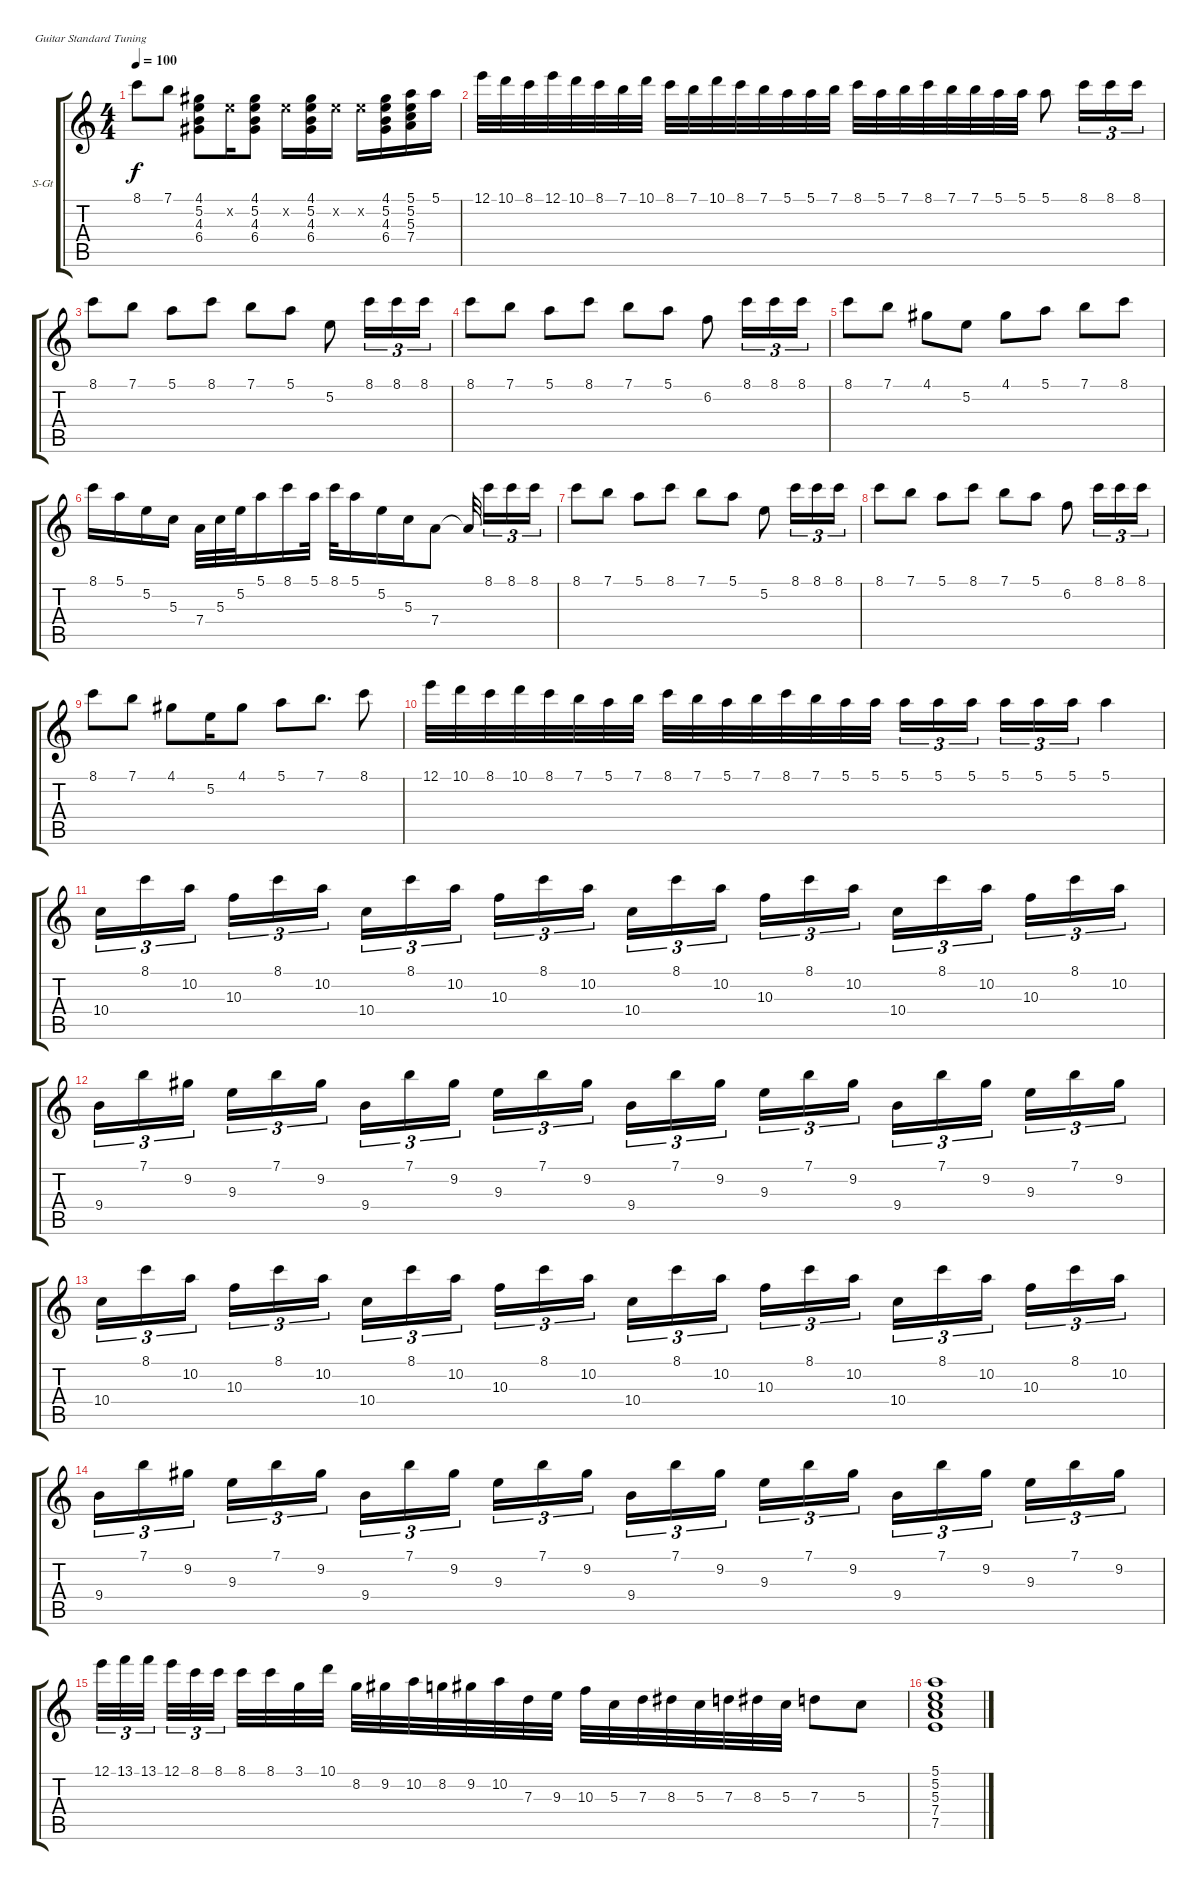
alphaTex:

\defaultSystemsLayout 4
\bracketExtendMode groupsimilarinstruments
\firstSystemTrackNameOrientation horizontal
\otherSystemsTrackNameOrientation horizontal
\track ("Steel Guitar" "S-Gt") {instrument acousticguitarsteel}
\staff {score tabs}
\tuning (E4 B3 G3 D3 A2 E2)
\ts (4 4)
\tempo 100
\clef g2
\ks c
8.1.8{dy f} 7.1.8 (4.1 5.2 4.3 6.4).8 5.2{x}.16 (4.1 5.2 4.3 6.4).8 5.2{x}.16 (6.4 4.3 5.2 4.1).16 5.2{x}.16 5.2{x}.16 (4.1 6.4 4.3 5.2).16 (5.1 5.2 5.3 7.4).16 5.1.16 |
12.1.32 10.1.32 8.1.32 12.1.32 10.1.32 8.1.32 7.1.32 10.1.32 8.1.32 7.1.32 10.1.32 8.1.32 7.1.32 5.1.32 5.1.32 7.1.32 8.1.32 5.1.32 7.1.32 8.1.32 7.1.32 7.1.32 5.1.32 5.1.32 5.1.8 8.1.16{tu (3 2)} 8.1.16{tu (3 2)} 8.1.16{tu (3 2)} |
8.1.8 7.1.8 5.1.8 8.1.8 7.1.8 5.1.8 5.2.8 8.1.16{tu (3 2)} 8.1.16{tu (3 2)} 8.1.16{tu (3 2)} |
8.1.8 7.1.8 5.1.8 8.1.8 7.1.8 5.1.8 6.2.8 8.1.16{tu (3 2)} 8.1.16{tu (3 2)} 8.1.16{tu (3 2)} |
8.1.8 7.1.8 4.1.8 5.2.8 4.1.8 5.1.8 7.1.8 8.1.8 |
8.1.16 5.1.16 5.2.16 5.3.16 7.4.32 5.3.32 5.2.32 5.1.16 8.1.16 5.1.32 8.1.32 5.1.16 5.2.16 5.3.16 7.4.8 7.4{t}.32 8.1.16{tu (3 2)} 8.1.16{tu (3 2)} 8.1.16{tu (3 2)} |
8.1.8 7.1.8 5.1.8 8.1.8 7.1.8 5.1.8 5.2.8 8.1.16{tu (3 2)} 8.1.16{tu (3 2)} 8.1.16{tu (3 2)} |
8.1.8 7.1.8 5.1.8 8.1.8 7.1.8 5.1.8 6.2.8 8.1.16{tu (3 2)} 8.1.16{tu (3 2)} 8.1.16{tu (3 2)} |
8.1.8 7.1.8 4.1.8 5.2.16 4.1.8 5.1.8 7.1.8{d} 8.1.8 |
12.1.32 10.1.32 8.1.32 10.1.32 8.1.32 7.1.32 5.1.32 7.1.32 8.1.32 7.1.32 5.1.32 7.1.32 8.1.32 7.1.32 5.1.32 5.1.32 5.1.16{tu (3 2)} 5.1.16{tu (3 2)} 5.1.16{tu (3 2)} 5.1.16{tu (3 2)} 5.1.16{tu (3 2)} 5.1.16{tu (3 2)} 5.1.4 |
10.4.16{tu (3 2)} 8.1.16{tu (3 2)} 10.2.16{tu (3 2)} 10.3.16{tu (3 2)} 8.1.16{tu (3 2)} 10.2.16{tu (3 2)} 10.4.16{tu (3 2)} 8.1.16{tu (3 2)} 10.2.16{tu (3 2)} 10.3.16{tu (3 2)} 8.1.16{tu (3 2)} 10.2.16{tu (3 2)} 10.4.16{tu (3 2)} 8.1.16{tu (3 2)} 10.2.16{tu (3 2)} 10.3.16{tu (3 2)} 8.1.16{tu (3 2)} 10.2.16{tu (3 2)} 10.4.16{tu (3 2)} 8.1.16{tu (3 2)} 10.2.16{tu (3 2)} 10.3.16{tu (3 2)} 8.1.16{tu (3 2)} 10.2.16{tu (3 2)} |
9.4.16{tu (3 2)} 7.1.16{tu (3 2)} 9.2.16{tu (3 2)} 9.3.16{tu (3 2)} 7.1.16{tu (3 2)} 9.2.16{tu (3 2)} 9.4.16{tu (3 2)} 7.1.16{tu (3 2)} 9.2.16{tu (3 2)} 9.3.16{tu (3 2)} 7.1.16{tu (3 2)} 9.2.16{tu (3 2)} 9.4.16{tu (3 2)} 7.1.16{tu (3 2)} 9.2.16{tu (3 2)} 9.3.16{tu (3 2)} 7.1.16{tu (3 2)} 9.2.16{tu (3 2)} 9.4.16{tu (3 2)} 7.1.16{tu (3 2)} 9.2.16{tu (3 2)} 9.3.16{tu (3 2)} 7.1.16{tu (3 2)} 9.2.16{tu (3 2)} |
10.4.16{tu (3 2)} 8.1.16{tu (3 2)} 10.2.16{tu (3 2)} 10.3.16{tu (3 2)} 8.1.16{tu (3 2)} 10.2.16{tu (3 2)} 10.4.16{tu (3 2)} 8.1.16{tu (3 2)} 10.2.16{tu (3 2)} 10.3.16{tu (3 2)} 8.1.16{tu (3 2)} 10.2.16{tu (3 2)} 10.4.16{tu (3 2)} 8.1.16{tu (3 2)} 10.2.16{tu (3 2)} 10.3.16{tu (3 2)} 8.1.16{tu (3 2)} 10.2.16{tu (3 2)} 10.4.16{tu (3 2)} 8.1.16{tu (3 2)} 10.2.16{tu (3 2)} 10.3.16{tu (3 2)} 8.1.16{tu (3 2)} 10.2.16{tu (3 2)} |
9.4.16{tu (3 2)} 7.1.16{tu (3 2)} 9.2.16{tu (3 2)} 9.3.16{tu (3 2)} 7.1.16{tu (3 2)} 9.2.16{tu (3 2)} 9.4.16{tu (3 2)} 7.1.16{tu (3 2)} 9.2.16{tu (3 2)} 9.3.16{tu (3 2)} 7.1.16{tu (3 2)} 9.2.16{tu (3 2)} 9.4.16{tu (3 2)} 7.1.16{tu (3 2)} 9.2.16{tu (3 2)} 9.3.16{tu (3 2)} 7.1.16{tu (3 2)} 9.2.16{tu (3 2)} 9.4.16{tu (3 2)} 7.1.16{tu (3 2)} 9.2.16{tu (3 2)} 9.3.16{tu (3 2)} 7.1.16{tu (3 2)} 9.2.16{tu (3 2)} |
12.1.32{tu (3 2)} 13.1.32{tu (3 2)} 13.1.32{tu (3 2)} 12.1.32{tu (3 2)} 8.1.32{tu (3 2)} 8.1.32{tu (3 2)} 8.1.32 8.1.32 3.1.32 10.1.32 8.2.32 9.2.32 10.2.32 8.2.32 9.2.32 10.2.32 7.3.32 9.3.32 10.3.32 5.3.32 7.3.32 8.3.32 5.3.32 7.3.32 8.3.32 5.3.32 7.3.8 5.3.8 |
(5.1 5.2 5.3 7.4 7.5).1
